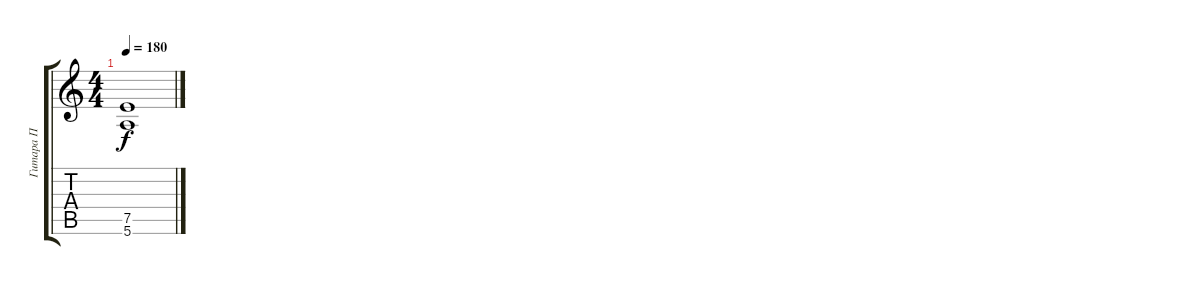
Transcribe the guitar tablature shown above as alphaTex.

\track ("Гитара П" "Гитара П") {instrument overdrivenguitar}
\staff {score tabs}
\tuning (E4 B3 G3 D3 A2 E2) {hide}
\ts (4 4)
\tempo 180
\clef g2
\ks c
(7.5{t} 5.6{t}).1{dy f}
